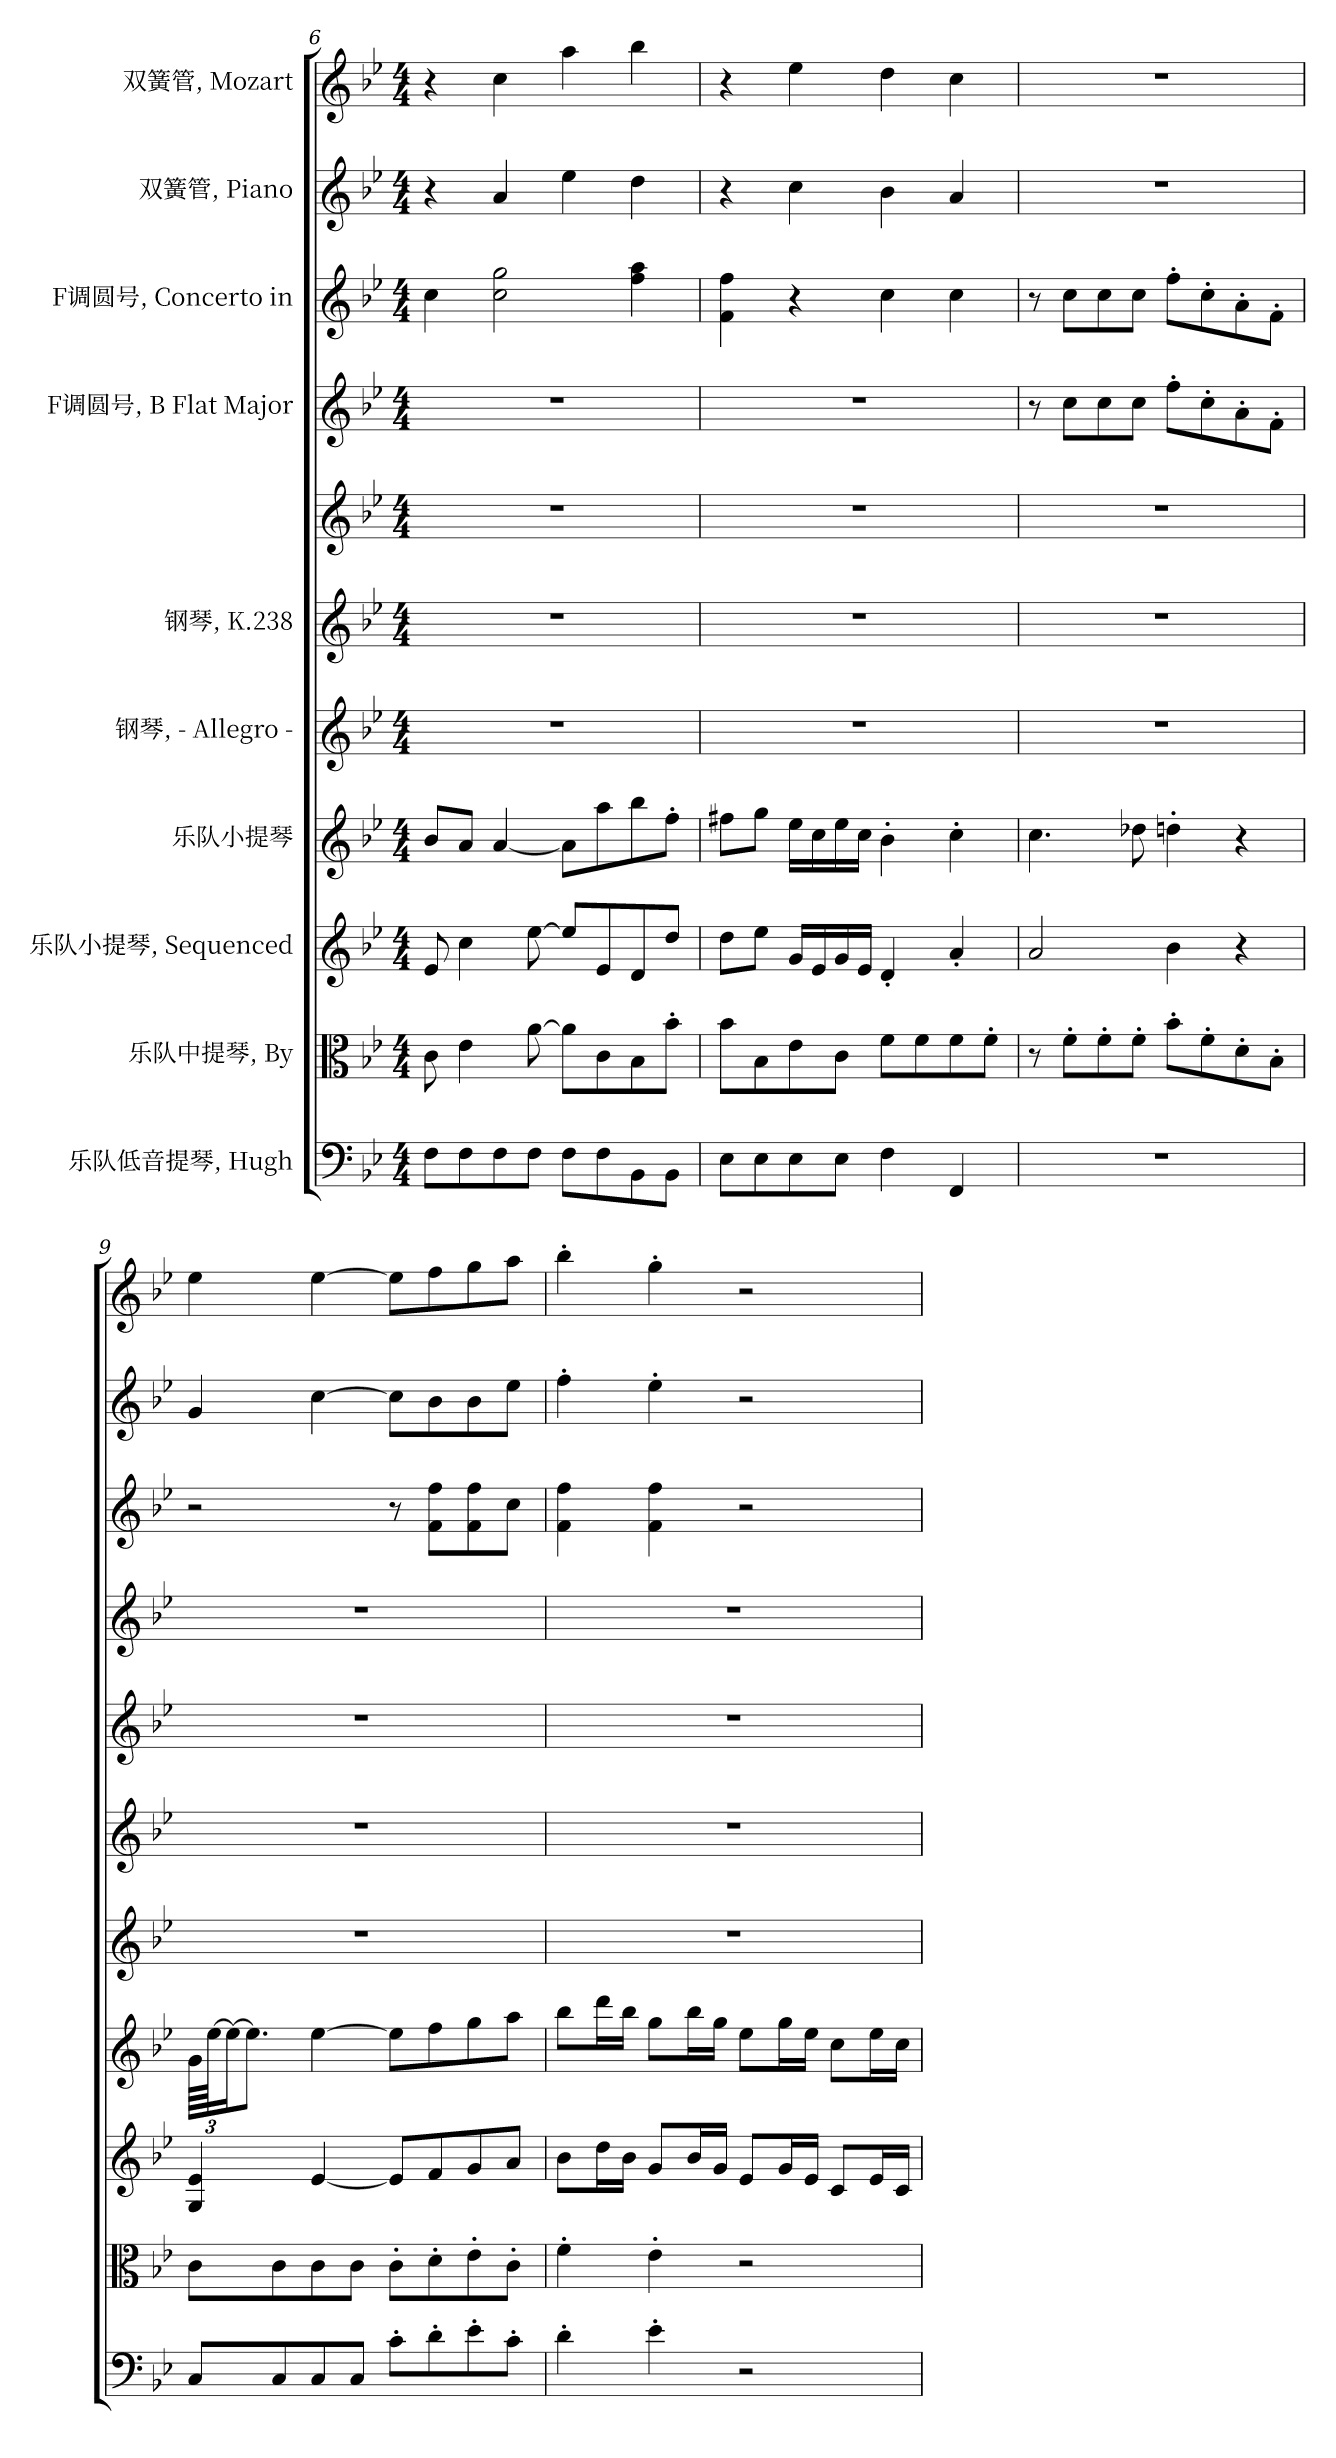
**kern	**kern	**kern	**kern	**kern	**kern	**kern	**kern	**kern	**kern	**kern
*part10	*part9	*part8	*part7	*part6	*part5	*part5	*part4	*part3	*part2	*part1
*staff11	*staff10	*staff9	*staff8	*staff7	*staff6	*staff5	*staff4	*staff3	*staff2	*staff1
*I"乐队低音提琴, Hugh	*I"乐队中提琴,   By	*I"乐队小提琴, Sequenced	*I"乐队小提琴	*I"钢琴,   -  Allegro -	*I"钢琴, K.238	*	*I"F调圆号, B Flat Major	*I"F调圆号, Concerto in	*I"双簧管, Piano	*I"双簧管, Mozart
*clefF4	*clefC3	*clefG2	*clefG2	*clefG2	*clefG2	*clefG2	*clefG2	*clefG2	*clefG2	*clefG2
*ITrd7c12	*	*	*	*	*	*	*ITrd4c7	*ITrd4c7	*	*
*k[b-e-]	*k[b-e-]	*k[b-e-]	*k[b-e-]	*k[b-e-]	*k[b-e-]	*k[b-e-]	*k[b-e-a-]	*k[b-e-a-]	*k[b-e-]	*k[b-e-]
*M4/4	*M4/4	*M4/4	*M4/4	*M4/4	*M4/4	*M4/4	*M4/4	*M4/4	*M4/4	*M4/4
=6	=6	=6	=6	=6	=6	=6	=6	=6	=6	=6
8FF\L	8c\	8e-/	8b-/L	1r	1r	1r	1r	4f\	4r	4r
8FF\	4e-\	4cc\	8a/J	.	.	.	.	.	.	.
8FF\	.	.	[4a/	.	.	.	.	2f\ 2cc\	4a/	4cc\
8FF\J	[8a\	[8ee-\	.	.	.	.	.	.	.	.
8FF\L	8a\L]	8ee-/L]	8a\L]	.	.	.	.	.	4ee-\	4aa\
8FF\	8c\	8e-/	8aa\	.	.	.	.	.	.	.
8BBB-\	8B-\	8d/	8bb-\	.	.	.	.	4b-\ 4dd\	4dd\	4bb-\
8BBB-\J	8b-'\J	8dd/J	8ff'\J	.	.	.	.	.	.	.
=7	=7	=7	=7	=7	=7	=7	=7	=7	=7	=7
8EE-\L	8b-\L	8dd\L	8ff#X\L	1r	1r	1r	1r	4B-\ 4b-\	4r	4r
8EE-\	8B-\	8ee-\J	8gg\J	.	.	.	.	.	.	.
8EE-\	8e-\	16g/LL	16ee-\LL	.	.	.	.	4r	4cc\	4ee-\
.	.	16e-/	16cc\	.	.	.	.	.	.	.
8EE-\J	8c\J	16g/	16ee-\	.	.	.	.	.	.	.
.	.	16e-/JJ	16cc\JJ	.	.	.	.	.	.	.
4FF\	8f\L	4d'/	4b-'\	.	.	.	.	4f\	4b-\	4dd\
.	8f\	.	.	.	.	.	.	.	.	.
4FFF/	8f\	4a'/	4cc'\	.	.	.	.	4f\	4a/	4cc\
.	8f'\J	.	.	.	.	.	.	.	.	.
!!LO:PB:g=z
=8	=8	=8	=8	=8	=8	=8	=8	=8	=8	=8
1r	8r	2a/	4.cc\	1r	1r	1r	8r	8r	1r	1r
.	8f'\L	.	.	.	.	.	8f\L	8f\L	.	.
.	8f'\	.	.	.	.	.	8f\	8f\	.	.
.	8f'\J	.	8dd-X\	.	.	.	8f\J	8f\J	.	.
.	8b-'\L	4b-\	4ddn'\	.	.	.	8b-'\L	8b-'\L	.	.
.	8f'\	.	.	.	.	.	8f'\	8f'\	.	.
.	8d'\	4r	4r	.	.	.	8d'\	8d'\	.	.
.	8B-'\J	.	.	.	.	.	8B-'\J	8B-'\J	.	.
=9	=9	=9	=9	=9	=9	=9	=9	=9	=9	=9
*	*	*	*Xbrackettup	*	*	*	*	*	*	*
8CC/L	8c\L	4G/ 4e-/	96g\LLLL	1r	1r	1r	1r	2r	4g/	4ee-\
.	.	.	[96ee-\JJ	.	.	.	.	.	.	.
.	.	.	24ee-\J_	.	.	.	.	.	.	.
.	.	.	8.ee-\J]	.	.	.	.	.	.	.
8CC/	8c\	.	.	.	.	.	.	.	.	.
8CC/	8c\	[4e-/	[4ee-\	.	.	.	.	.	[4cc\	[4ee-\
8CC/J	8c\J	.	.	.	.	.	.	.	.	.
8C'\L	8c'\L	8e-/L]	8ee-\L]	.	.	.	.	8r	8cc\L]	8ee-\L]
8D'\	8d'\	8f/	8ff\	.	.	.	.	8B-\ 8b-\L	8b-\	8ff\
8E-'\	8e-'\	8g/	8gg\	.	.	.	.	8B-\ 8b-\	8b-\	8gg\
8C'\J	8c'\J	8a/J	8aa\J	.	.	.	.	8f\J	8ee-\J	8aa\J
=10	=10	=10	=10	=10	=10	=10	=10	=10	=10	=10
4D'\	4f'\	8b-\L	8bb-\L	1r	1r	1r	1r	4B-\ 4b-\	4ff'\	4bb-'\
.	.	16dd\L	16ddd\L	.	.	.	.	.	.	.
.	.	16b-\JJ	16bb-\JJ	.	.	.	.	.	.	.
4E-'\	4e-'\	8g/L	8gg\L	.	.	.	.	4B-\ 4b-\	4ee-'\	4gg'\
.	.	16b-/L	16bb-\L	.	.	.	.	.	.	.
.	.	16g/JJ	16gg\JJ	.	.	.	.	.	.	.
2r	2r	8e-/L	8ee-\L	.	.	.	.	2r	2r	2r
.	.	16g/L	16gg\L	.	.	.	.	.	.	.
.	.	16e-/JJ	16ee-\JJ	.	.	.	.	.	.	.
.	.	8c/L	8cc\L	.	.	.	.	.	.	.
.	.	16e-/L	16ee-\L	.	.	.	.	.	.	.
.	.	16c/JJ	16cc\JJ	.	.	.	.	.	.	.
=	=	=	=	=	=	=	=	=	=	=
*-	*-	*-	*-	*-	*-	*-	*-	*-	*-	*-
